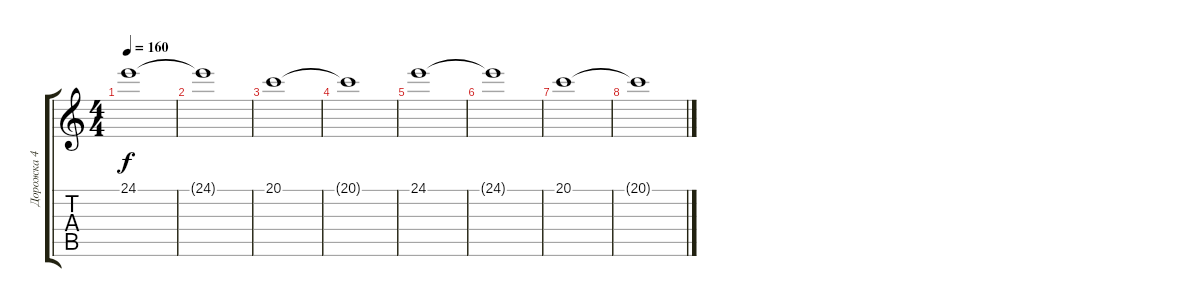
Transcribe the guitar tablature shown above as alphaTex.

\track ("Дорожка 4" "Дорожка 4") {instrument marimba bank 127}
\staff {score tabs}
\tuning (E4 B3 G3 D3 A2 E2) {hide}
\ts (4 4)
\tempo 160
\clef g2
\ks c
24.1.1{dy f} |
24.1{t}.1 |
20.1.1 |
20.1{t}.1 |
24.1.1 |
24.1{t}.1 |
20.1.1 |
20.1{t}.1
